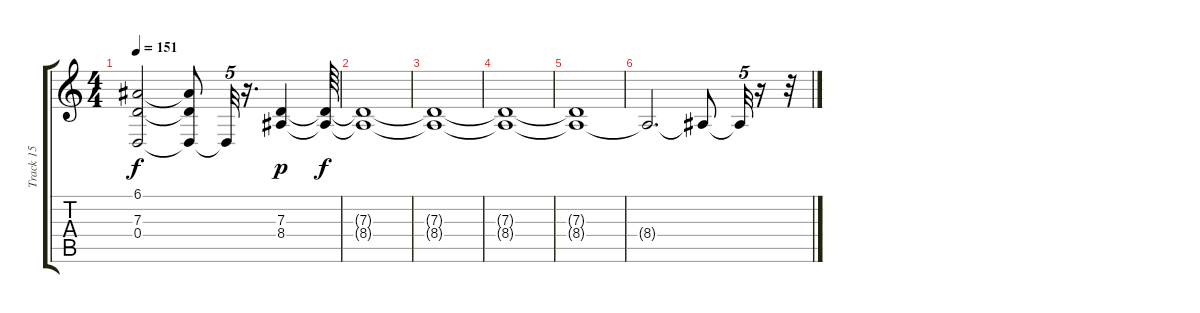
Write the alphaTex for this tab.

\track ("Track 15" "Track 15") {instrument voiceoohs}
\staff {score tabs}
\tuning (E4 B3 G3 D3 A2 E2) {hide}
\ts (4 4)
\tempo 151
\clef g2
\ks c
(6.1{t} 7.3{t} 0.4{t}).2{dy f} (6.1{t} 7.3{t} 0.4{t}).8 0.4{t}.32{tu (5 4)} r.16{d} (7.3 8.4).4{dy p} (7.3{t} 8.4{t}).64{dy f} |
(7.3{t} 8.4{t}).1 |
(7.3{t} 8.4{t}).1 |
(7.3{t} 8.4{t}).1 |
(7.3{t} 8.4{t}).1 |
8.4{t}.2{d} 8.4{t}.8 8.4{t}.32{tu (5 4)} r.16 r.32
